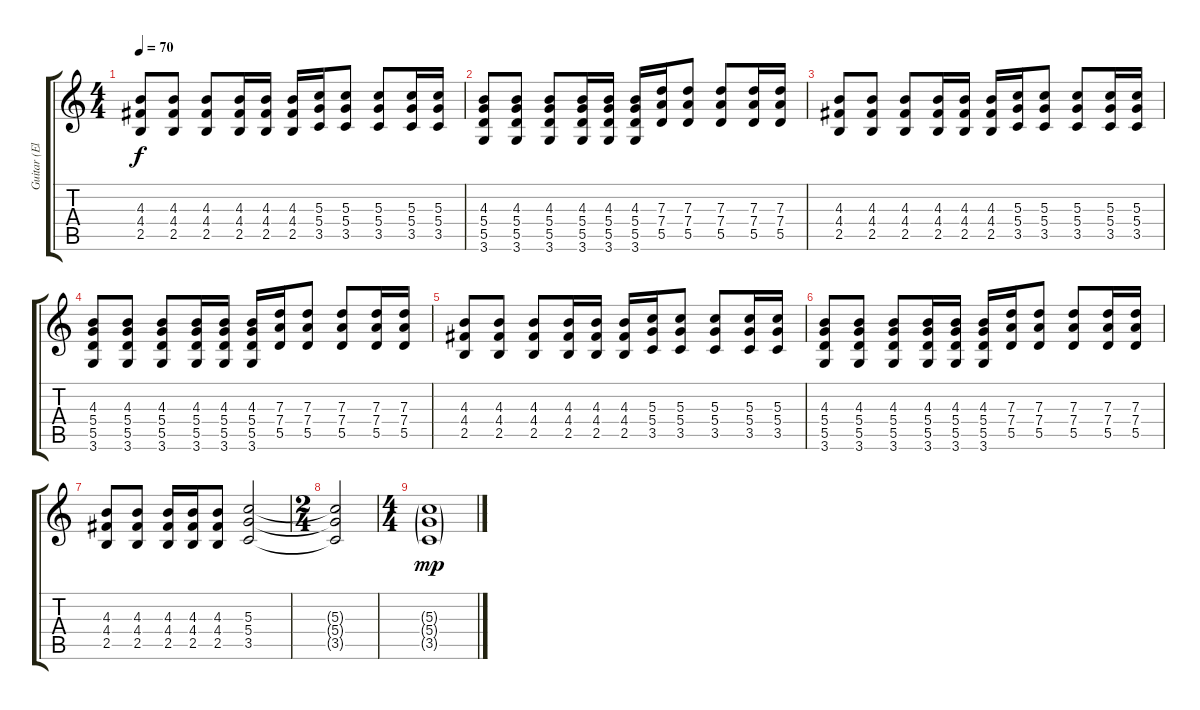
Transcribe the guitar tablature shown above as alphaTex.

\track ("Guitar (Elec.)" "Guitar (El") {instrument distortionguitar}
\staff {score tabs}
\tuning (E4 B3 G3 D3 A2 E2) {hide}
\ts (4 4)
\tempo 70
\clef g2
\ks c
(4.3 4.4 2.5).8{dy f} (4.3 4.4 2.5).8 (4.3 4.4 2.5).8 (4.3 4.4 2.5).16 (4.3 4.4 2.5).16 (4.3 4.4 2.5).16 (5.3 5.4 3.5).16 (5.3 5.4 3.5).8 (5.3 5.4 3.5).8 (5.3 5.4 3.5).16 (5.3 5.4 3.5).16 |
(4.3 5.4 5.5 3.6).8 (4.3 5.4 5.5 3.6).8 (4.3 5.4 5.5 3.6).8 (4.3 5.4 5.5 3.6).16 (4.3 5.4 5.5 3.6).16 (4.3 5.4 5.5 3.6).16 (7.3 7.4 5.5).16 (7.3 7.4 5.5).8 (7.3 7.4 5.5).8 (7.3 7.4 5.5).16 (7.3 7.4 5.5).16 |
(4.3 4.4 2.5).8 (4.3 4.4 2.5).8 (4.3 4.4 2.5).8 (4.3 4.4 2.5).16 (4.3 4.4 2.5).16 (4.3 4.4 2.5).16 (5.3 5.4 3.5).16 (5.3 5.4 3.5).8 (5.3 5.4 3.5).8 (5.3 5.4 3.5).16 (5.3 5.4 3.5).16 |
(4.3 5.4 5.5 3.6).8 (4.3 5.4 5.5 3.6).8 (4.3 5.4 5.5 3.6).8 (4.3 5.4 5.5 3.6).16 (4.3 5.4 5.5 3.6).16 (4.3 5.4 5.5 3.6).16 (7.3 7.4 5.5).16 (7.3 7.4 5.5).8 (7.3 7.4 5.5).8 (7.3 7.4 5.5).16 (7.3 7.4 5.5).16 |
(4.3 4.4 2.5).8 (4.3 4.4 2.5).8 (4.3 4.4 2.5).8 (4.3 4.4 2.5).16 (4.3 4.4 2.5).16 (4.3 4.4 2.5).16 (5.3 5.4 3.5).16 (5.3 5.4 3.5).8 (5.3 5.4 3.5).8 (5.3 5.4 3.5).16 (5.3 5.4 3.5).16 |
(4.3 5.4 5.5 3.6).8 (4.3 5.4 5.5 3.6).8 (4.3 5.4 5.5 3.6).8 (4.3 5.4 5.5 3.6).16 (4.3 5.4 5.5 3.6).16 (4.3 5.4 5.5 3.6).16 (7.3 7.4 5.5).16 (7.3 7.4 5.5).8 (7.3 7.4 5.5).8 (7.3 7.4 5.5).16 (7.3 7.4 5.5).16 |
(4.3 4.4 2.5).8 (4.3 4.4 2.5).8 (4.3 4.4 2.5).16 (4.3 4.4 2.5).16 (4.3 4.4 2.5).8 (5.3 5.4 3.5).2 |
\ts (2 4)
(5.3{t} 5.4{t} 3.5{t}).2 |
\ts (4 4)
(5.3{g} 5.4{g} 3.5{g}).1{dy mp}
